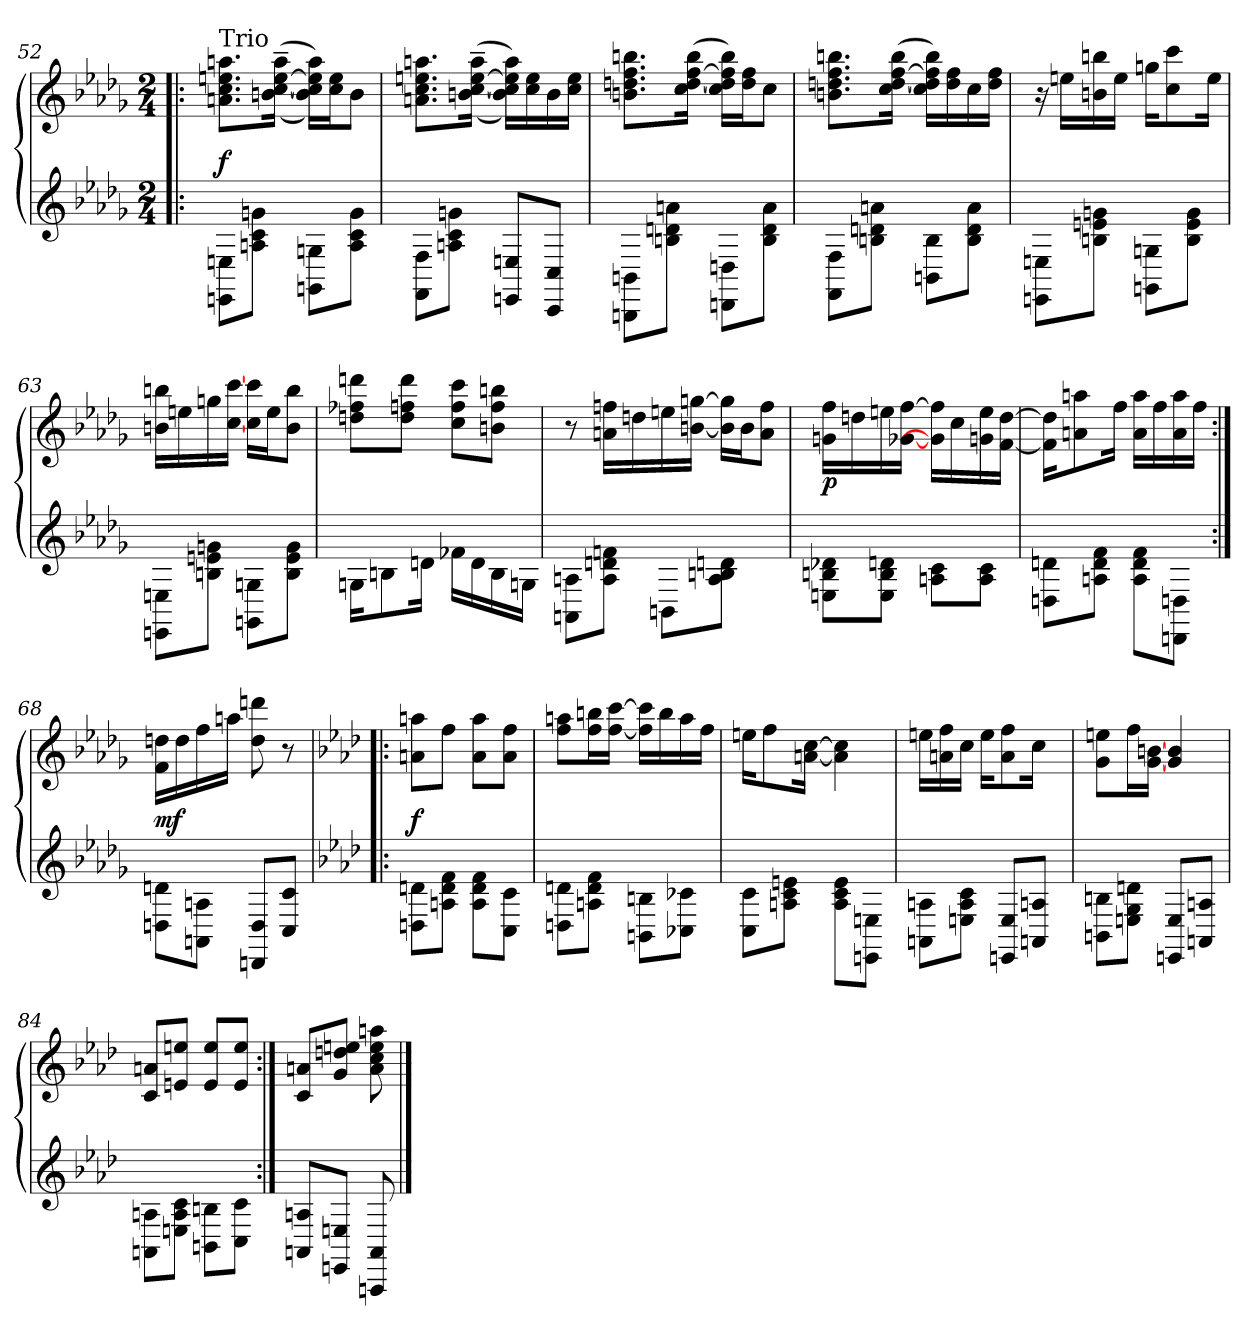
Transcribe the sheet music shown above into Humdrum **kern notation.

**kern	**kern	**dynam
*part1	*part1	*part1
*staff2	*staff1	*staff1/2
*clefG2	*clefG2	*
*k[b-e-a-d-g-]	*k[b-e-a-d-g-]	*
*M2/4	*M2/4	*
=52!|:	=52!|:	=52!|:
!	!LO:TX:a:t=Trio	!
!	!	!LO:DY:a=2
8EE\ 8E\L	8.cc\ 8.a\ 8.ee\ 8.aa\L	f
8c\ 8A\ 8g\J	.	.
.	(>(<16b~<~<\ [16ee~<~<\ [16cc~<~<\ 16aa~<~<\Jk	.
8GG\ 8G\L	16b\ 16cc]\ 16ee]\ 16aa\LL))	.
.	16ee\ 16cc\J	.
8g\ 8c\ 8A\J	8b\J	.
=53	=53	=53
8F\ 8FF\L	8.ee\ 8.cc\ 8.a\ 8.aa\L	.
8g\ 8A\ 8c\J	.	.
.	(>(<16b~<~<\ [16ee~<~<\ [16cc~<~<\ 16aa~<~<\Jk	.
8E/ 8EE/L	16b\ 16aa\ 16cc]\ 16ee]\LL))	.
.	16ee\ 16cc\	.
8C/ 8CC/J	16b\	.
.	16ee\ 16cc\JJ	.
!!LO:LB:g=z
=60	=60	=60
8BBB\ 8BB\L	8.ff\ 8.ddn\ 8.b\ 8.bb\L	.
8dn\ 8B\ 8a\J	.	.
.	(<16cc\ 16bb\ [16dd\ [16ff\Jk	.
8DDn\ 8Dn\L	16cc\ 16dd]\ 16ff]\ 16bb\LL)	.
.	16ff\ 16dd\J	.
8a\ 8d\ 8B\J	8cc\J	.
=61	=61	=61
8F\ 8FF\L	8.ff\ 8.ddn\ 8.b\ 8.bb\L	.
8a\ 8B\ 8dn\J	.	.
.	(<16cc\ [16ff\ [16dd\ 16bb\Jk	.
8B\ 8BB\L	16cc\ 16bb\ 16dd]\ 16ff]\LL)	.
.	16ff\ 16dd\	.
8d\ 8a\ 8B\J	16cc\	.
.	16ff\ 16dd\JJ	.
!!LO:PB:g=z
=62	=62	=62
8EE\ 8E\L	16r	.
.	16ee\LL	.
8g\ 8B\ 8e\J	16bb\ 16b\	.
.	16ee\JJ	.
8GG\ 8G\L	16gg\KL	.
.	8cc\ 8ccc\	.
8g\ 8e\ 8B\J	.	.
.	16ee\Jk	.
=63	=63	=63
8EE\ 8E\L	16b\ 16bb\LL	.
.	16ee\	.
8g\ 8e\ 8B\J	16gg\	.
.	[16cc\ [16ccc\JJ	.
8G\ 8GG\L	16ccc\ 16cc\LL	.
.	16ee\J	.
8g\ 8e\ 8B\J	8bb\ 8b\J	.
=64	=64	=64
16Gn\KL	8ddd\ 8ff-X\ 8dd\L	.
8B\	.	.
.	8ddd\ 8dd\ 8ff\J	.
16d\Jk	.	.
16f-X\LL	8cc\ 8ff\ 8ccc\L	.
16d\	.	.
16B\	8bb\ 8ff\ 8b\J	.
16Gn\JJ	.	.
=65	=65	=65
8AA\ 8A\L	8r	.
8fn\ 8d\ 8A\J	16a\ 16ffn\LL	.
.	16dd\	.
8BB\L	16ee\	.
.	[16b\ [16gg\JJ	.
8A\ 8dn\ 8B\J	16gg]\ 16b]\LL	.
.	16b\J	.
8ryy	8ff\ 8a\J	.
!!LO:LB:g=z
=66	=66	=66
!	!	!LO:DY:b
8B\ 8d-X\ 8E\L	16gn\ 16ff\LL	p
.	16dd\	.
8d\ 8E\ 8B\J	16ee\	.
.	[16g-X\ [16ff\JJ	.
8A\ 8c\L	16g]\ 16ff]\LL	.
.	16cc\	.
8A\ 8c\J	16ee\ 16g\	.
.	[16dd\ [16f\JJ	.
=67	=67	=67
8D\ 8d\L	16f]\ 16dd]\KL	.
.	8a\ 8aa\	.
8f\ 8d\ 8A\J	.	.
.	16ff\Jk	.
8f\ 8d\ 8A\L	16a\ 16aa\LL	.
.	16ff\	.
8DDn\ 8Dn\J	16aa\ 16a\	.
.	16ff\JJ	.
=68:|!	=68:|!	=68:|!
!	!	!LO:DY:a=2
8D\ 8d\L	16dd\ 16f\LL	mf
.	16dd\	.
8AA\ 8A\J	16ff\	.
.	16aa\JJ	.
8D/ 8DD/L	8dd\ 8ddd\	.
8c/ 8C/J	8r	.
=69!|:	=69!|:	=69!|:
*k[b-e-a-d-]	*k[b-e-a-d-]	*
!	!	!LO:DY:a=2
8D\ 8d\L	8a\ 8aa\L	f
8d\ 8A\ 8f\J	8ff\J	.
8A\ 8d\ 8f\L	8a\ 8aa\L	.
8c\ 8C\J	8a\ 8ff\J	.
!!LO:LB:g=z
=70	=70	=70
8d\ 8D\L	8aa\ 8ff\L	.
8d\ 8f\ 8A\J	16ff\ 16bb\L	.
.	[16ff\ [16ccc\JJ	.
8B\ 8BB\L	16ccc]\ 16ff]\LL	.
.	16bb\	.
8C-X\ 8c-X\J	16aa\	.
.	16ff\JJ	.
=71	=71	=71
8C\ 8c\L	16ee\KL	.
.	8ff\	.
8e\ 8c\ 8A\J	.	.
.	[16a\ [16cc\Jk	.
8e\ 8c\ 8A\L	4cc]\ 4a]\	.
8EE\ 8E\J	.	.
=72	=72	=72
8AA\ 8A\L	16ee\LL	.
.	16a\ 16ff\	.
8E\ 8A\ 8c\J	16cc\JJ	.
.	16ee\KL	.
8EE/ 8E/L	8ff\ 8a\	.
8AAn/ 8An/J	16cc\Jk	.
.	16ryy	.
=73	=73	=73
8BB\ 8B\L	8ee\ 8g\L	.
8E\ 8d\ 8G\J	16ff\L	.
.	[16b\ [16g\JJ	.
8E/ 8EE/L	4b/ 4g/	.
8AAn/ 8An/J	.	.
=84	=84	=84
8AA\ 8A\L	8a/ 8c/L	.
8c\ 8A\ 8E\J	8ee/ 8e/J	.
8BB\ 8B\L	8ee/ 8e/L	.
8c\ 8C\J	8ee/ 8e/J	.
=85:|!	=85:|!	=85:|!
8A/ 8AA/L	8c/ 8a/L	.
8E/ 8EE/J	8g/ 8dd/ 8ee/J	.
8AA/ 8AAA/	8aa\ 8cc\ 8ee\ 8a\	.
==	==	==
*-	*-	*-
